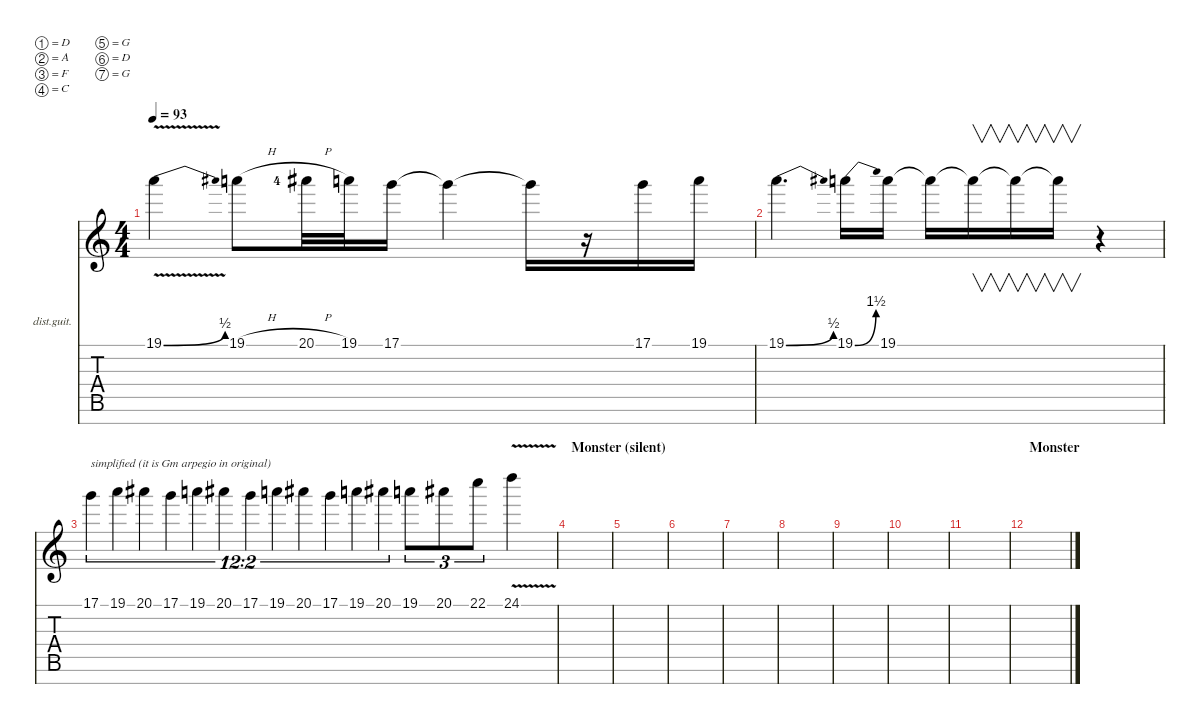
\defaultSystemsLayout 2
\hideDynamics
\bracketExtendMode nobrackets
\firstSystemTrackNameOrientation horizontal
\otherSystemsTrackNameOrientation horizontal
\track ("Lead" "dist.guit.") {defaultSystemsLayout 2 instrument distortionguitar}
\staff {score tabs}
\tuning (D4 A3 F3 C3 G2 D2 G1)
\ts (4 4)
\tempo 93
\clef g2
\ks c
19.1{be (bend 0 0 13.2 2) v}.4{dy mf beam Down} 19.1{h}.8{beam Down} 20.1{h lf 5 acc #}.32{beam Down} 19.1.32{beam Down} 17.1.16{beam Down} 17.1{t}.4{beam Down} 17.1{t}.16{beam Down} r.16{beam Down} 17.1.16{beam Down} 19.1.16{beam Down} |
19.1{be (bend 0 0 6 2)}.4{d beam Down} 19.1{be (bend 0 0 3.5999999999999996 6)}.16{beam Down} 19.1.16{beam Down} 19.1{t}.16{beam Down} 19.1{t}.16{v beam Down} 19.1{t}.16{v beam Down} 19.1{t}.16{v beam Down} r.4{beam Down} |
17.1.4{tu (12 2) txt "simplified (it is Gm arpegio in original)" beam Down} 19.1.4{tu (12 2) beam Down} 20.1{acc #}.4{tu (12 2) beam Down} 17.1.4{tu (12 2) beam Down} 19.1.4{tu (12 2) beam Down} 20.1{acc #}.4{tu (12 2) beam Down} 17.1.4{tu (12 2) beam Down} 19.1.4{tu (12 2) beam Down} 20.1{acc #}.4{tu (12 2) beam Down} 17.1.4{tu (12 2) beam Down} 19.1.4{tu (12 2) beam Down} 20.1{acc #}.4{tu (12 2) beam Down} 19.1.8{tu (3 2) beam Down} 20.1{acc #}.8{tu (3 2) beam Down} 22.1.8{tu (3 2) beam Down} 24.1{v}.4{beam Down} |
\section ("" "Monster (silent)")
|
|
|
|
|
|
|
|
\section ("" "Monster")
